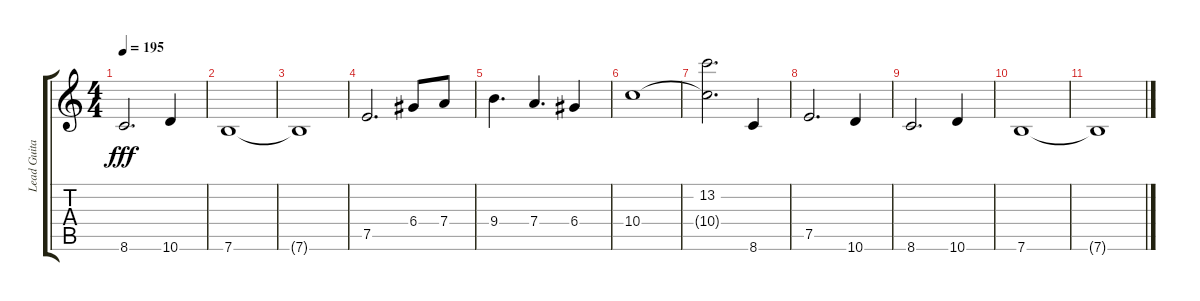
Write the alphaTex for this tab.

\track ("Lead Guitar" "Lead Guita") {instrument distortionguitar bank 255}
\staff {score tabs}
\tuning (E4 B3 G3 D3 A2 E2) {hide}
\ts (4 4)
\tempo 195
\clef g2
\ks c
8.6.2{d dy fff} 10.6.4 |
7.6.1 |
7.6{t}.1 |
7.5.2{d} 6.4.8 7.4.8 |
9.4.4{d} 7.4.4{d} 6.4.4 |
10.4.1 |
(13.2 10.4{t}).2{d} 8.6.4 |
7.5.2{d} 10.6.4 |
8.6.2{d} 10.6.4 |
7.6.1 |
7.6{t}.1
